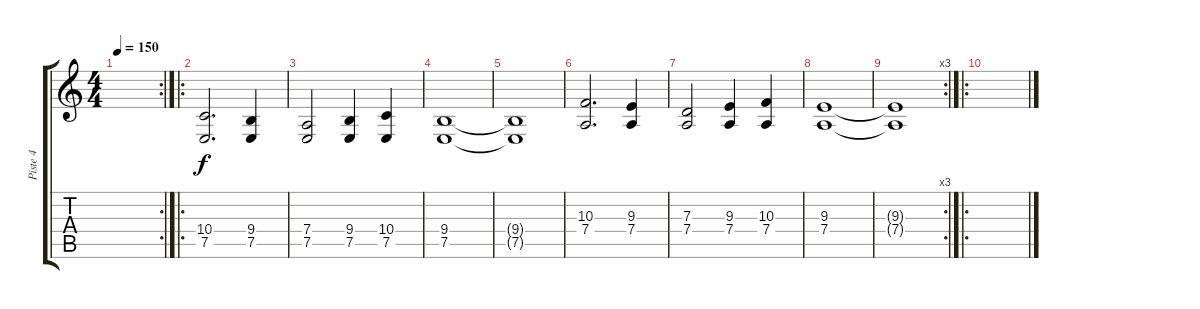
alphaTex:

\track ("Piste 4" "Piste 4") {instrument drawbarorgan}
\staff {score tabs}
\tuning (E4 B3 G3 D3 A2 E2) {hide}
\rc 2
\ts (4 4)
\tempo 150
\clef g2
\ks c
|
\ro
(10.4 7.5).2{d} (9.4 7.5).4 |
(7.4 7.5).2 (9.4 7.5).4 (10.4 7.5).4 |
(9.4 7.5).1 |
(9.4{t} 7.5{t}).1 |
(10.3 7.4).2{d} (9.3 7.4).4 |
(7.3 7.4).2 (9.3 7.4).4 (10.3 7.4).4 |
(9.3 7.4).1 |
\rc 3
(9.3{t} 7.4{t}).1 |
\ro
